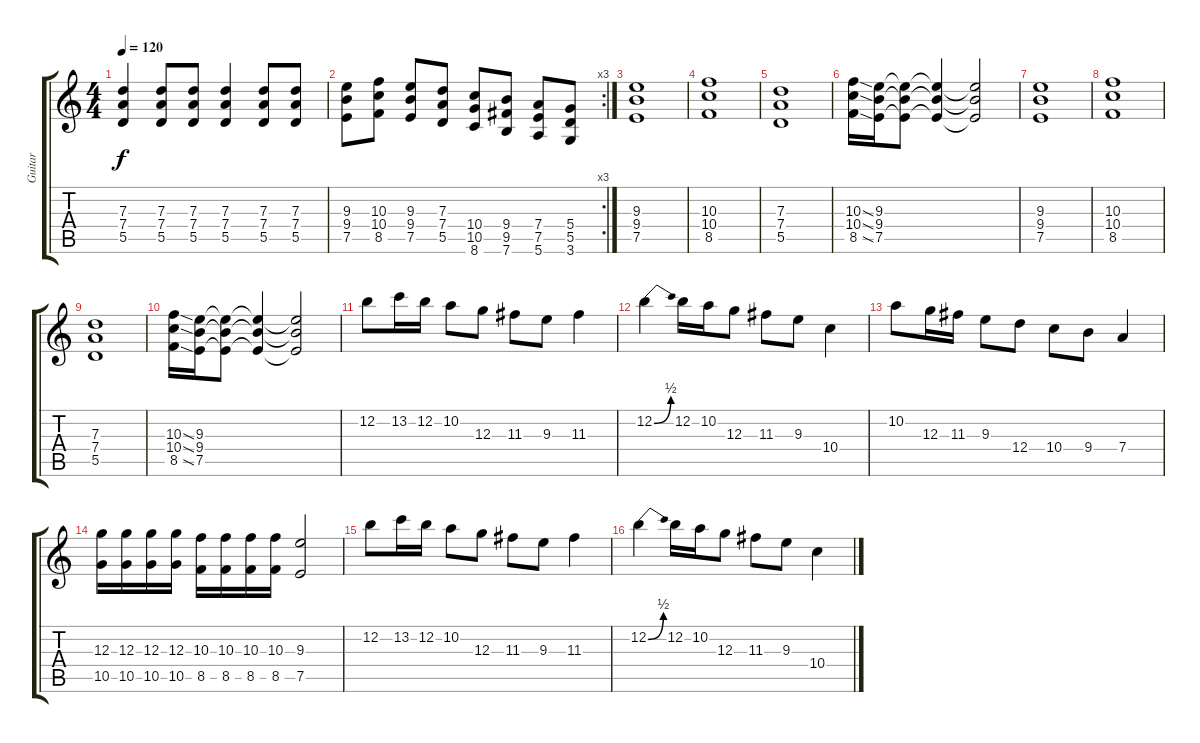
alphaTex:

\track ("Guitar" "Guitar") {instrument distortionguitar}
\staff {score tabs}
\tuning (E4 B3 G3 D3 A2 E2) {hide}
\ts (4 4)
\tempo 120
\clef g2
\ks c
(7.3 7.4 5.5).4{dy f} (7.3 7.4 5.5).8 (7.3 7.4 5.5).8 (7.3 7.4 5.5).4 (7.3 7.4 5.5).8 (7.3 7.4 5.5).8 |
\rc 3
(9.3 9.4 7.5).8 (10.3 10.4 8.5).8 (9.3 9.4 7.5).8 (7.3 7.4 5.5).8 (10.4 10.5 8.6).8 (9.4 9.5 7.6).8 (7.4 7.5 5.6).8 (5.4 5.5 3.6).8 |
(9.3 9.4 7.5).1 |
(10.3 10.4 8.5).1 |
(7.3 7.4 5.5).1 |
(10.3{ss} 10.4{ss} 8.5{ss}).16 (9.3 9.4 7.5).16 (9.3{t} 9.4{t} 7.5{t}).8 (9.3{t} 9.4{t} 7.5{t}).4 (9.3{t} 9.4{t} 7.5{t}).2 |
(9.3 9.4 7.5).1 |
(10.3 10.4 8.5).1 |
(7.3 7.4 5.5).1 |
(10.3{ss} 10.4{ss} 8.5{ss}).16 (9.3 9.4 7.5).16 (9.3{t} 9.4{t} 7.5{t}).8 (9.3{t} 9.4{t} 7.5{t}).4 (9.3{t} 9.4{t} 7.5{t}).2 |
12.2.8 13.2.16 12.2.16 10.2.8 12.3.8 11.3.8 9.3.8 11.3.4 |
12.2{be (bend 0 0 60 2)}.4 12.2.16 10.2.16 12.3.8 11.3.8 9.3.8 10.4.4 |
10.2.8 12.3.16 11.3.16 9.3.8 12.4.8 10.4.8 9.4.8 7.4.4 |
(12.3 10.5).16 (12.3 10.5).16 (12.3 10.5).16 (12.3 10.5).16 (10.3 8.5).16 (10.3 8.5).16 (10.3 8.5).16 (10.3 8.5).16 (9.3 7.5).2 |
12.2.8 13.2.16 12.2.16 10.2.8 12.3.8 11.3.8 9.3.8 11.3.4 |
12.2{be (bend 0 0 60 2)}.4 12.2.16 10.2.16 12.3.8 11.3.8 9.3.8 10.4.4
